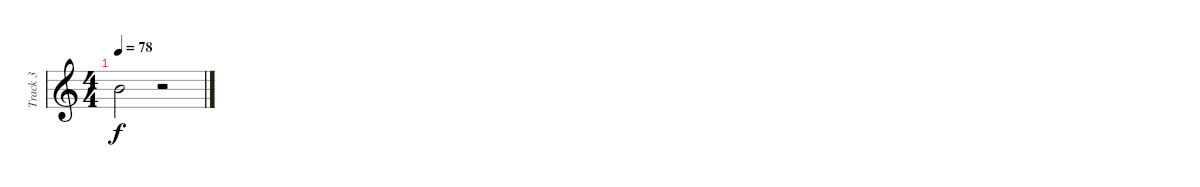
\track ("Track 3" "Track 3") {instrument voiceoohs}
\staff {score}
\tuning (E4 B3 G3 D3 A2 E2 B1) {hide}
\ts (4 4)
\tempo 78
\clef g2
\ks c
7.1{t}.2{dy f} r.2
